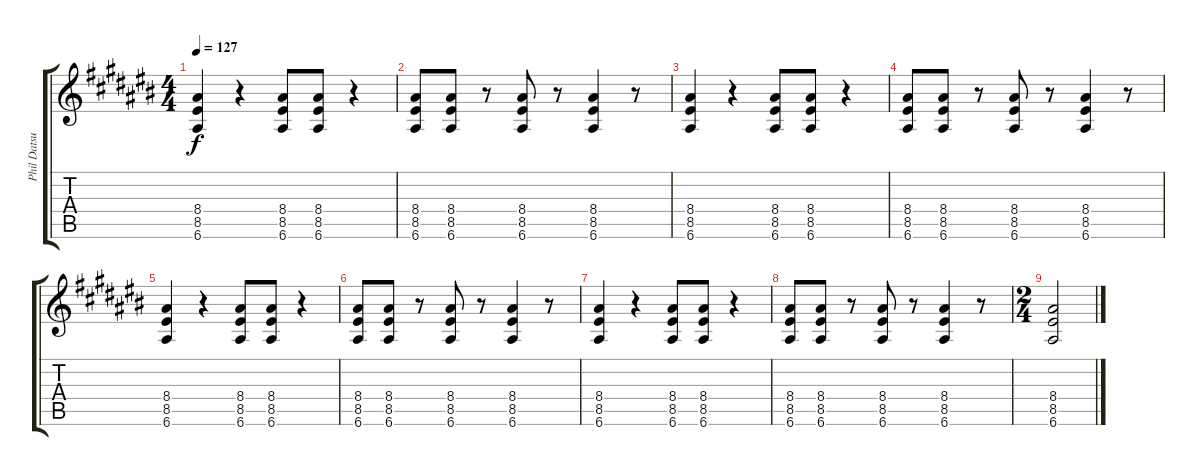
\track ("Phil Datsun (Rhythm Guitar)" "Phil Datsu") {instrument overdrivenguitar}
\staff {score tabs}
\tuning (E4 B3 G3 D3 A2 E2) {hide}
\ts (4 4)
\tempo 127
\clef g2
\ks a#minor
(8.4 8.5 6.6).4{dy f} r.4 (8.4 8.5 6.6).8 (8.4 8.5 6.6).8 r.4 |
(8.4 8.5 6.6).8 (8.4 8.5 6.6).8 r.8 (8.4 8.5 6.6).8 r.8 (8.4 8.5 6.6).4 r.8 |
(8.4 8.5 6.6).4 r.4 (8.4 8.5 6.6).8 (8.4 8.5 6.6).8 r.4 |
(8.4 8.5 6.6).8 (8.4 8.5 6.6).8 r.8 (8.4 8.5 6.6).8 r.8 (8.4 8.5 6.6).4 r.8 |
(8.4 8.5 6.6).4 r.4 (8.4 8.5 6.6).8 (8.4 8.5 6.6).8 r.4 |
(8.4 8.5 6.6).8 (8.4 8.5 6.6).8 r.8 (8.4 8.5 6.6).8 r.8 (8.4 8.5 6.6).4 r.8 |
(8.4 8.5 6.6).4 r.4 (8.4 8.5 6.6).8 (8.4 8.5 6.6).8 r.4 |
(8.4 8.5 6.6).8 (8.4 8.5 6.6).8 r.8 (8.4 8.5 6.6).8 r.8 (8.4 8.5 6.6).4 r.8 |
\ts (2 4)
(8.4 8.5 6.6).2
